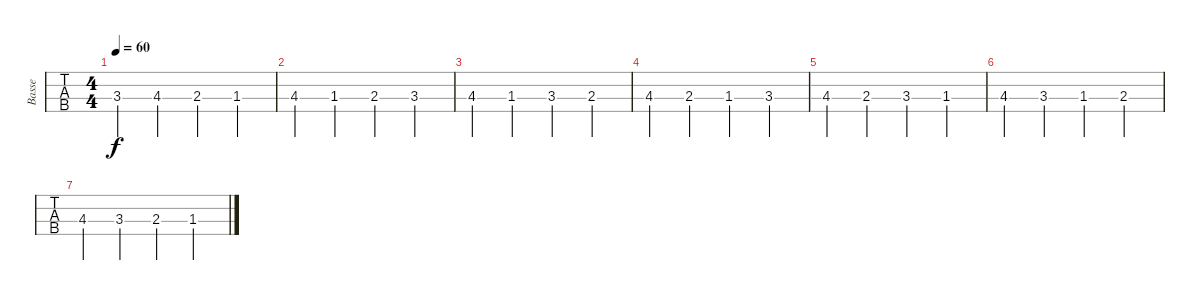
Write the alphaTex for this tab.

\track ("Basse" "Basse") {instrument electricbassfinger}
\staff {tabs}
\tuning (G2 D2 A1 E1) {hide}
\ts (4 4)
\tempo 60
\clef f4
\ks c
3.3.4{dy f} 4.3.4 2.3.4 1.3.4 |
4.3.4 1.3.4 2.3.4 3.3.4 |
4.3.4 1.3.4 3.3.4 2.3.4 |
4.3.4 2.3.4 1.3.4 3.3.4 |
4.3.4 2.3.4 3.3.4 1.3.4 |
4.3.4 3.3.4 1.3.4 2.3.4 |
4.3.4 3.3.4 2.3.4 1.3.4
